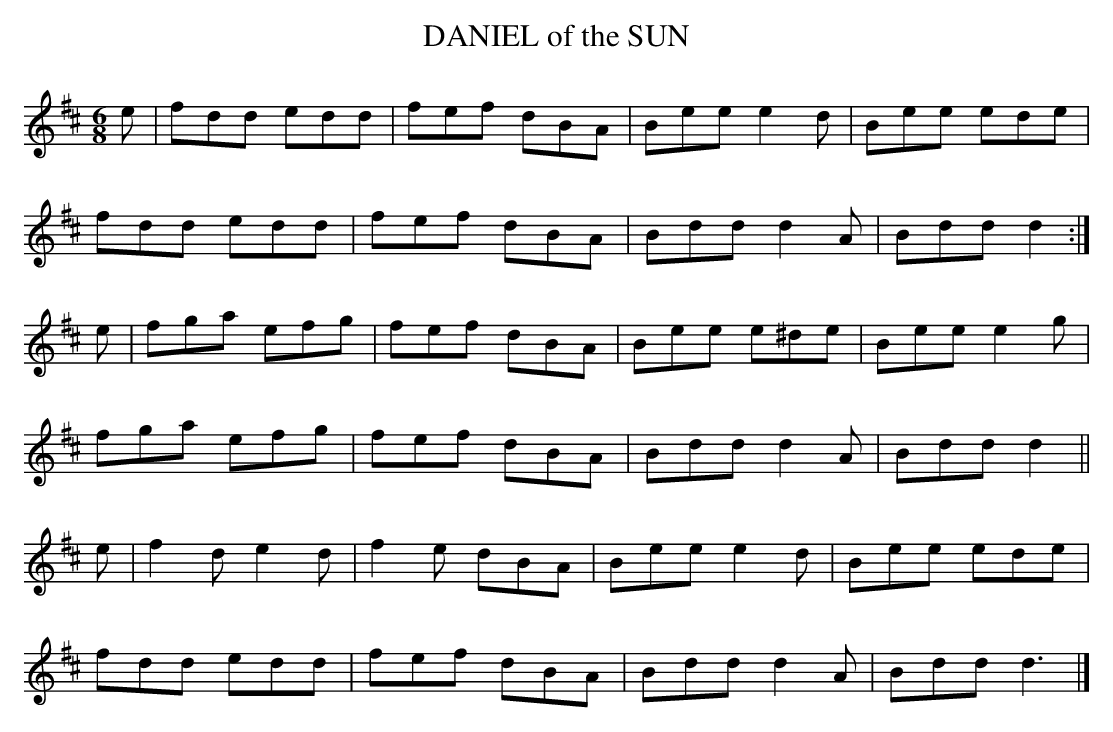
X:1
T:DANIEL of the SUN
source.
M:6/8
L:1/8
K:D
e|fdd edd|fef dBA|Bee e2d|Bee ede|
fdd edd|fef dBA|Bdd d2A|Bdd d2 :|
e|fga efg|fef dBA|Bee e^de|Bee e2g|
fga efg|fef dBA|Bdd d2A|Bdd d2 ||
e|f2d e2d|f2e dBA|Bee e2d|Bee ede|
fdd edd|fef dBA|Bdd d2A|Bdd d3 |]
